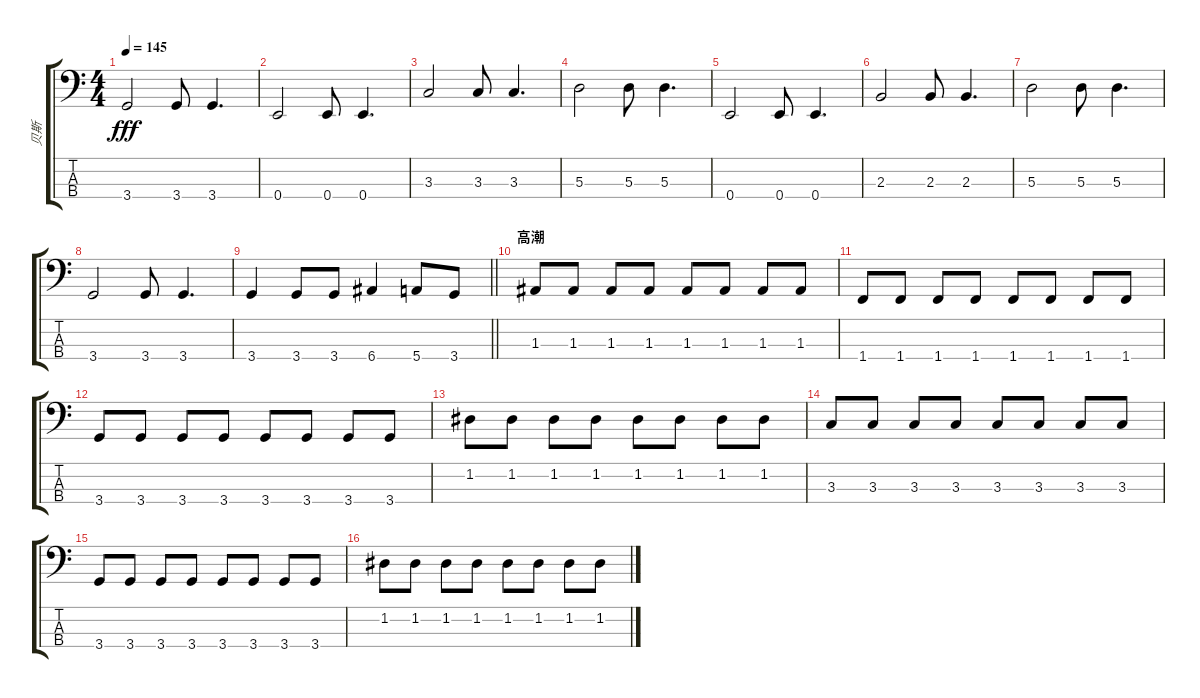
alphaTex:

\track ("贝斯" "贝斯") {instrument electricbassfinger}
\staff {score tabs}
\tuning (G2 D2 A1 E1) {hide}
\ts (4 4)
\tempo 145
\clef f4
\ks c
3.4.2{dy fff} 3.4.8 3.4.4{d} |
0.4.2 0.4.8 0.4.4{d} |
3.3.2 3.3.8 3.3.4{d} |
5.3.2 5.3.8 5.3.4{d} |
0.4.2 0.4.8 0.4.4{d} |
2.3.2 2.3.8 2.3.4{d} |
5.3.2 5.3.8 5.3.4{d} |
3.4.2 3.4.8 3.4.4{d} |
\barLineRight lightlight
3.4.4 3.4.8 3.4.8 6.4.4 5.4.8 3.4.8 |
\section ("" "高潮")
1.3.8 1.3.8 1.3.8 1.3.8 1.3.8 1.3.8 1.3.8 1.3.8 |
1.4.8 1.4.8 1.4.8 1.4.8 1.4.8 1.4.8 1.4.8 1.4.8 |
3.4.8 3.4.8 3.4.8 3.4.8 3.4.8 3.4.8 3.4.8 3.4.8 |
1.2.8 1.2.8 1.2.8 1.2.8 1.2.8 1.2.8 1.2.8 1.2.8 |
3.3.8 3.3.8 3.3.8 3.3.8 3.3.8 3.3.8 3.3.8 3.3.8 |
3.4.8 3.4.8 3.4.8 3.4.8 3.4.8 3.4.8 3.4.8 3.4.8 |
1.2.8 1.2.8 1.2.8 1.2.8 1.2.8 1.2.8 1.2.8 1.2.8
